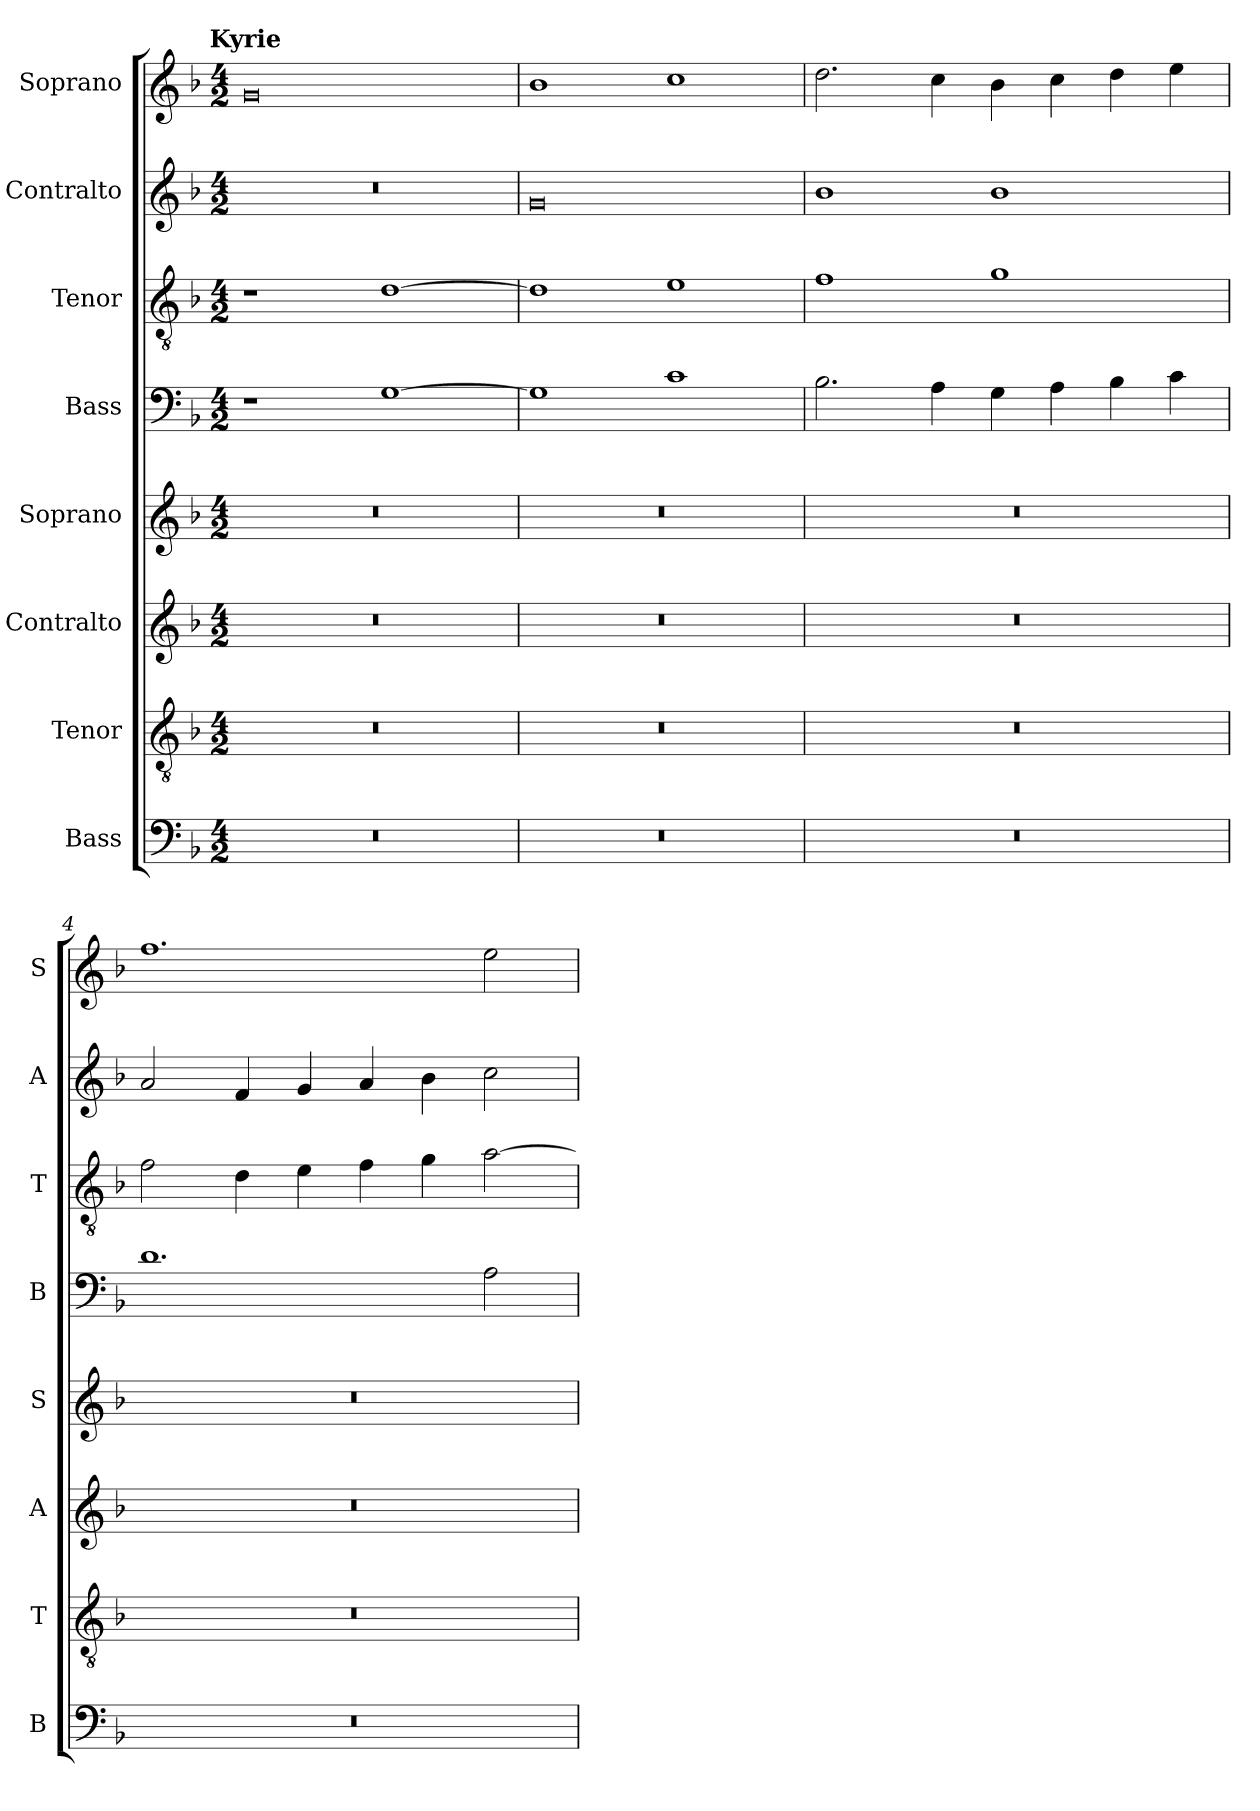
**kern	**kern	**kern	**kern	**kern	**kern	**kern	**kern
*part8	*part7	*part6	*part5	*part4	*part3	*part2	*part1
*staff8	*staff7	*staff6	*staff5	*staff4	*staff3	*staff2	*staff1
*I"Bass	*I"Tenor	*I"Contralto	*I"Soprano	*I"Bass	*I"Tenor	*I"Contralto	*I"Soprano
*I'B	*I'T	*I'A	*I'S	*I'B	*I'T	*I'A	*I'S
*clefF4	*clefGv2	*clefG2	*clefG2	*clefF4	*clefGv2	*clefG2	*clefG2
*k[b-]	*k[b-]	*k[b-]	*k[b-]	*k[b-]	*k[b-]	*k[b-]	*k[b-]
*G:dor	*G:dor	*G:dor	*G:dor	*G:dor	*G:dor	*G:dor	*G:dor
!!LO:TX:omd:t=Kyrie
*M4/2	*M4/2	*M4/2	*M4/2	*M4/2	*M4/2	*M4/2	*M4/2
=1	=1	=1	=1	=1	=1	=1	=1
0r	0r	0r	0r	1r	1r	0r	0g
.	.	.	.	[1G	[1d	.	.
=2	=2	=2	=2	=2	=2	=2	=2
0r	0r	0r	0r	1G]	1d]	0g	1b-
.	.	.	.	1c	1e	.	1cc
=3	=3	=3	=3	=3	=3	=3	=3
0r	0r	0r	0r	2.B-	1f	1b-	2.dd
.	.	.	.	4A	.	.	4cc
.	.	.	.	4G	1g	1b-	4b-
.	.	.	.	4A	.	.	4cc
.	.	.	.	4B-	.	.	4dd
.	.	.	.	4c	.	.	4ee
=4	=4	=4	=4	=4	=4	=4	=4
0r	0r	0r	0r	1.d	2f	2a	1.ff
.	.	.	.	.	4d	4f	.
.	.	.	.	.	4e	4g	.
.	.	.	.	.	4f	4a	.
.	.	.	.	.	4g	4b-	.
.	.	.	.	2A	[2a	2cc	2ee
=	=	=	=	=	=	=	=
*-	*-	*-	*-	*-	*-	*-	*-
